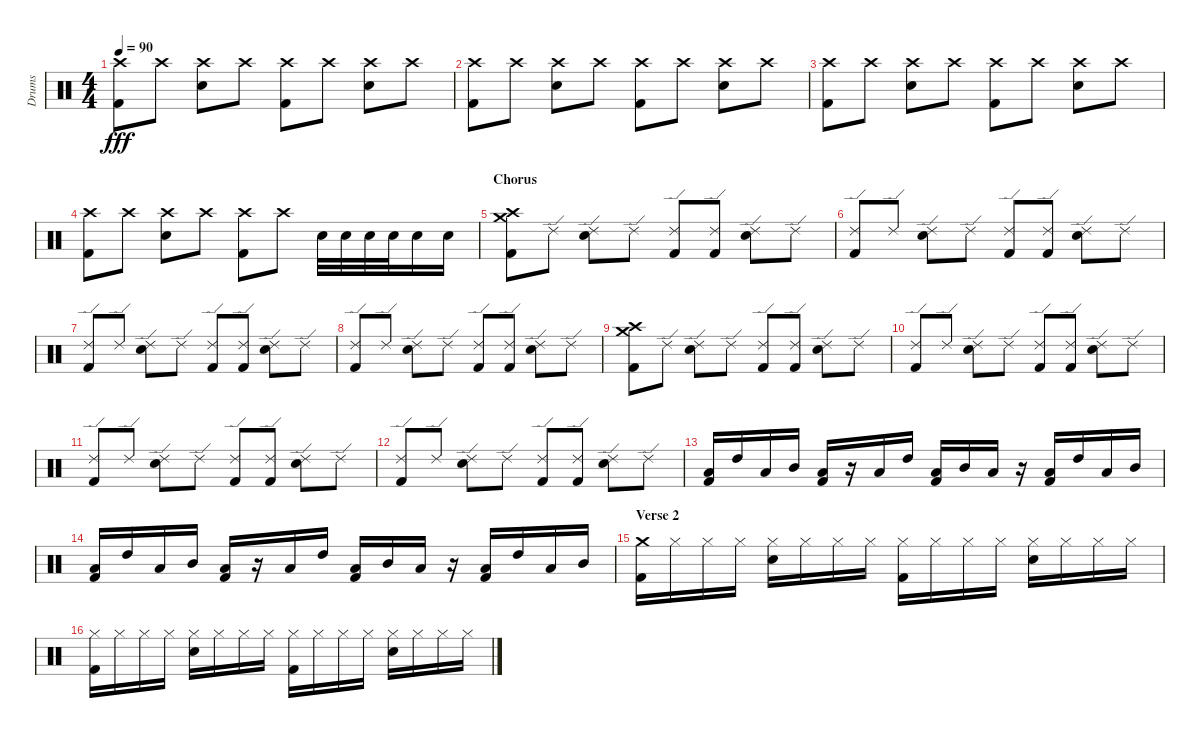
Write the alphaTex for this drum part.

\track ("Drums" "Drums") {instrument percussion}
\staff {score}
\articulation defaults
\ts (4 4)
\tempo 90
\clef neutral
\ks c
("Crash high (hit)" "Kick (hit) 2").8{dy fff} "Crash high (hit)".8 ("Crash high (hit)" "Electric Snare (hit)").8 "Crash high (hit)".8 ("Crash high (hit)" "Kick (hit) 2").8 "Crash high (hit)".8 ("Crash high (hit)" "Electric Snare (hit)").8 "Crash high (hit)".8 |
("Crash high (hit)" "Kick (hit) 2").8 "Crash high (hit)".8 ("Crash high (hit)" "Electric Snare (hit)").8 "Crash high (hit)".8 ("Crash high (hit)" "Kick (hit) 2").8 "Crash high (hit)".8 ("Crash high (hit)" "Electric Snare (hit)").8 "Crash high (hit)".8 |
("Crash high (hit)" "Kick (hit) 2").8 "Crash high (hit)".8 ("Crash high (hit)" "Electric Snare (hit)").8 "Crash high (hit)".8 ("Crash high (hit)" "Kick (hit) 2").8 "Crash high (hit)".8 ("Crash high (hit)" "Electric Snare (hit)").8 "Crash high (hit)".8 |
("Crash high (hit)" "Kick (hit) 2").8 "Crash high (hit)".8 ("Crash high (hit)" "Electric Snare (hit)").8 "Crash high (hit)".8 ("Crash high (hit)" "Kick (hit) 2").8 "Crash high (hit)".8 "Electric Snare (hit)".32 "Electric Snare (hit)".32 "Electric Snare (hit)".32 "Electric Snare (hit)".32 "Electric Snare (hit)".16 "Electric Snare (hit)".16 |
\section ("" "Chorus")
("Crash high (hit)" "Crash medium (hit)" "Kick (hit) 2").8 "Ride (edge) 2".8 ("Ride (edge) 2" "Electric Snare (hit)").8 "Ride (edge) 2".8 ("Ride (edge) 2" "Kick (hit) 2").8 ("Ride (edge) 2" "Kick (hit) 2").8 ("Ride (edge) 2" "Electric Snare (hit)").8 "Ride (edge) 2".8 |
("Ride (edge) 2" "Kick (hit) 2").8 "Ride (edge) 2".8 ("Ride (edge) 2" "Electric Snare (hit)").8 "Ride (edge) 2".8 ("Ride (edge) 2" "Kick (hit) 2").8 ("Ride (edge) 2" "Kick (hit) 2").8 ("Ride (edge) 2" "Electric Snare (hit)").8 "Ride (edge) 2".8 |
("Ride (edge) 2" "Kick (hit) 2").8 "Ride (edge) 2".8 ("Ride (edge) 2" "Electric Snare (hit)").8 "Ride (edge) 2".8 ("Ride (edge) 2" "Kick (hit) 2").8 ("Ride (edge) 2" "Kick (hit) 2").8 ("Ride (edge) 2" "Electric Snare (hit)").8 "Ride (edge) 2".8 |
("Ride (edge) 2" "Kick (hit) 2").8 "Ride (edge) 2".8 ("Ride (edge) 2" "Electric Snare (hit)").8 "Ride (edge) 2".8 ("Ride (edge) 2" "Kick (hit) 2").8 ("Ride (edge) 2" "Kick (hit) 2").8 ("Ride (edge) 2" "Electric Snare (hit)").8 "Ride (edge) 2".8 |
("Crash high (hit)" "Crash medium (hit)" "Kick (hit) 2").8 "Ride (edge) 2".8 ("Ride (edge) 2" "Electric Snare (hit)").8 "Ride (edge) 2".8 ("Ride (edge) 2" "Kick (hit) 2").8 ("Ride (edge) 2" "Kick (hit) 2").8 ("Ride (edge) 2" "Electric Snare (hit)").8 "Ride (edge) 2".8 |
("Ride (edge) 2" "Kick (hit) 2").8 "Ride (edge) 2".8 ("Ride (edge) 2" "Electric Snare (hit)").8 "Ride (edge) 2".8 ("Ride (edge) 2" "Kick (hit) 2").8 ("Ride (edge) 2" "Kick (hit) 2").8 ("Ride (edge) 2" "Electric Snare (hit)").8 "Ride (edge) 2".8 |
("Ride (edge) 2" "Kick (hit) 2").8 "Ride (edge) 2".8 ("Ride (edge) 2" "Electric Snare (hit)").8 "Ride (edge) 2".8 ("Ride (edge) 2" "Kick (hit) 2").8 ("Ride (edge) 2" "Kick (hit) 2").8 ("Ride (edge) 2" "Electric Snare (hit)").8 "Ride (edge) 2".8 |
("Ride (edge) 2" "Kick (hit) 2").8 "Ride (edge) 2".8 ("Ride (edge) 2" "Electric Snare (hit)").8 "Ride (edge) 2".8 ("Ride (edge) 2" "Kick (hit) 2").8 ("Ride (edge) 2" "Kick (hit) 2").8 ("Ride (edge) 2" "Electric Snare (hit)").8 "Ride (edge) 2".8 |
("Low Tom (hit)" "Kick (hit) 2").16 "High Tom (hit)".16 "Low Tom (hit)".16 "Mid Tom (hit)".16 ("Low Tom (hit)" "Kick (hit) 2").16 r.16 "Low Tom (hit)".16 "High Tom (hit)".16 ("Low Tom (hit)" "Kick (hit) 2").16 "Mid Tom (hit)".16 "Low Tom (hit)".16 r.16 ("Low Tom (hit)" "Kick (hit) 2").16 "High Tom (hit)".16 "Low Tom (hit)".16 "Mid Tom (hit)".16 |
("Low Tom (hit)" "Kick (hit) 2").16 "High Tom (hit)".16 "Low Tom (hit)".16 "Mid Tom (hit)".16 ("Low Tom (hit)" "Kick (hit) 2").16 r.16 "Low Tom (hit)".16 "High Tom (hit)".16 ("Low Tom (hit)" "Kick (hit) 2").16 "Mid Tom (hit)".16 "Low Tom (hit)".16 r.16 ("Low Tom (hit)" "Kick (hit) 2").16 "High Tom (hit)".16 "Low Tom (hit)".16 "Mid Tom (hit)".16 |
\section ("" "Verse 2")
("Crash medium (hit)" "Kick (hit) 2").16 "Hi-Hat (closed)".16 "Hi-Hat (closed)".16 "Hi-Hat (closed)".16 ("Hi-Hat (closed)" "Electric Snare (hit)").16 "Hi-Hat (closed)".16 "Hi-Hat (closed)".16 "Hi-Hat (closed)".16 ("Hi-Hat (closed)" "Kick (hit) 2").16 "Hi-Hat (closed)".16 "Hi-Hat (closed)".16 "Hi-Hat (closed)".16 ("Hi-Hat (closed)" "Electric Snare (hit)").16 "Hi-Hat (closed)".16 "Hi-Hat (closed)".16 "Hi-Hat (closed)".16 |
("Hi-Hat (closed)" "Kick (hit) 2").16 "Hi-Hat (closed)".16 "Hi-Hat (closed)".16 "Hi-Hat (closed)".16 ("Hi-Hat (closed)" "Electric Snare (hit)").16 "Hi-Hat (closed)".16 "Hi-Hat (closed)".16 "Hi-Hat (closed)".16 ("Hi-Hat (closed)" "Kick (hit) 2").16 "Hi-Hat (closed)".16 "Hi-Hat (closed)".16 "Hi-Hat (closed)".16 ("Hi-Hat (closed)" "Electric Snare (hit)").16 "Hi-Hat (closed)".16 "Hi-Hat (closed)".16 "Hi-Hat (closed)".16
